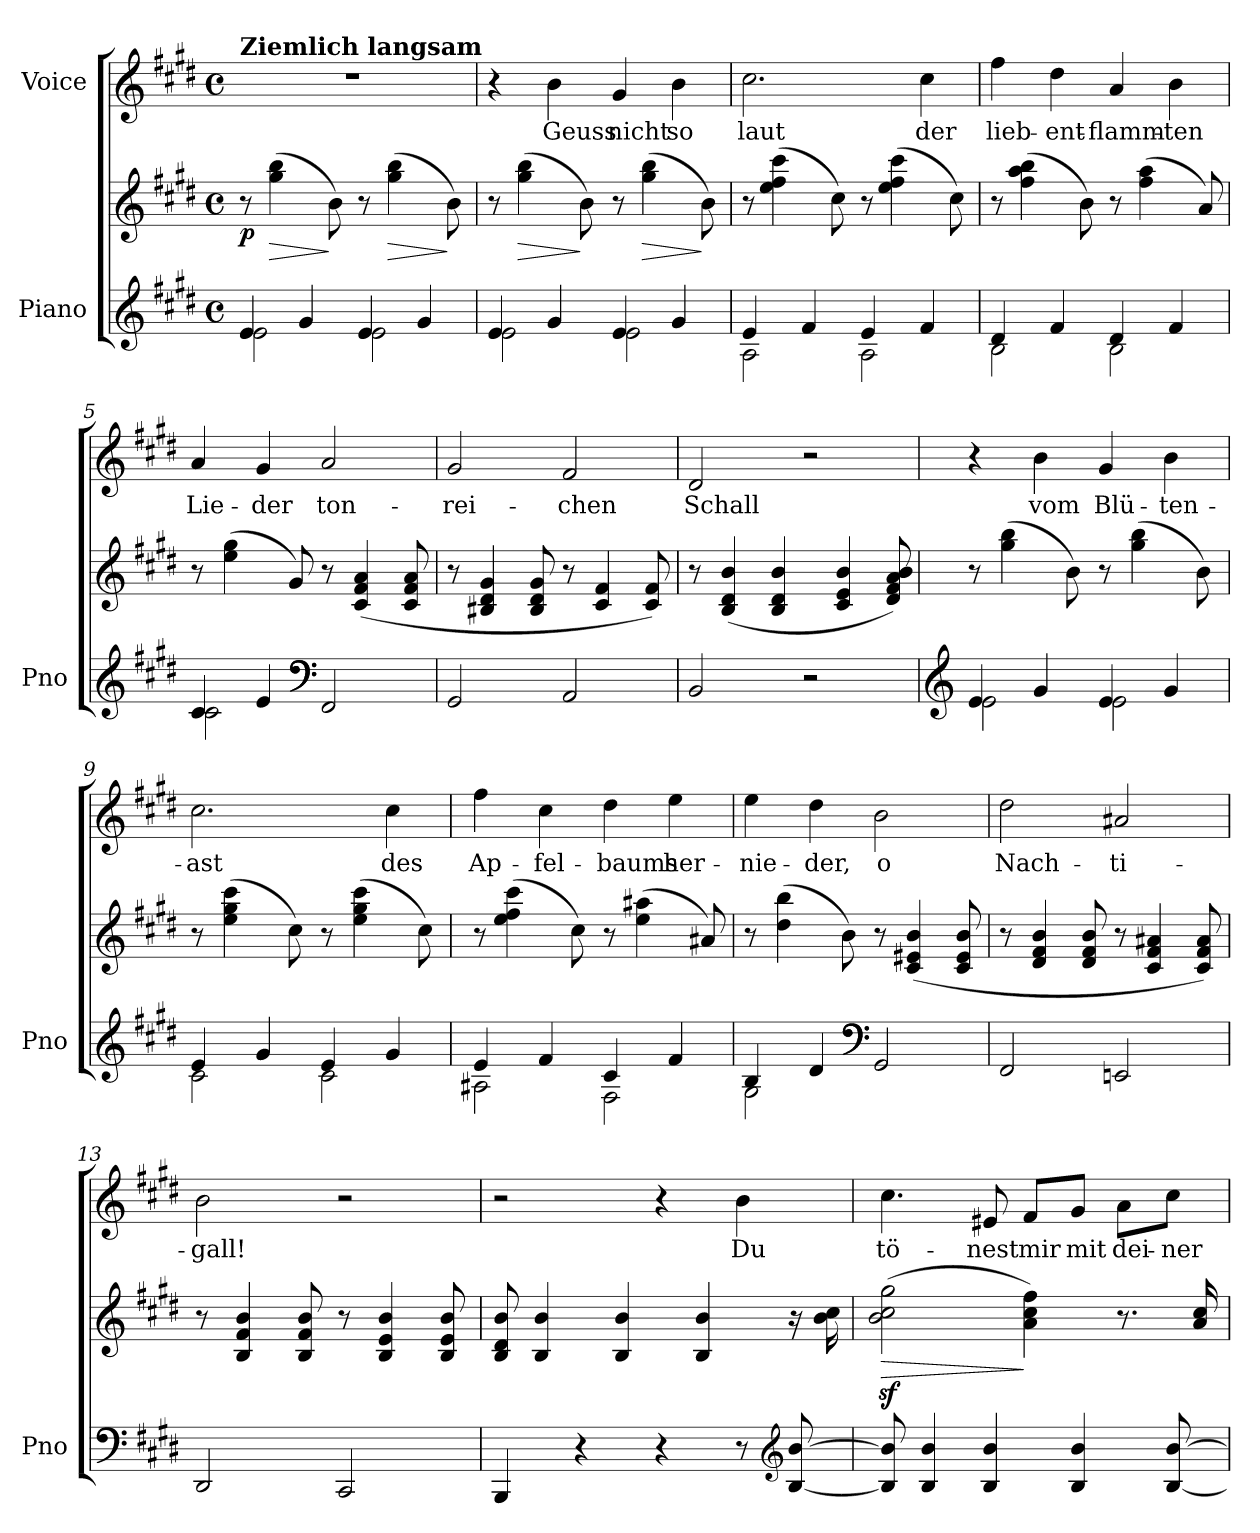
**kern	**kern	**dynam	**kern	**text
*part2	*part2	*part2	*part1	*part1
*staff3	*staff2	*staff2/3	*staff1	*staff1
*I"Piano	*	*	*I"Voice	*
*I'Pno	*	*	*	*
*clefG2	*clefG2	*	*clefG2	*
*k[f#c#g#d#]	*k[f#c#g#d#]	*	*k[f#c#g#d#]	*
*M4/4	*M4/4	*	*M4/4	*
*met(c)	*met(c)	*	*met(c)	*
=1	=1	=1	=1	=1
*^	*	*	*	*
!	!	!	!	!LO:TX:a:B:t=Ziemlich langsam	!
!	!	!	!LO:DY:b	!	!
4e/	2e\	8r	p	1r	.
!	!	!	!LO:HP:b	!	!
.	.	(4gg#\ 4bb\	>	.	.
4g#/	.	.	.	.	.
.	.	8b\)	]	.	.
4e/	2e\	8r	.	.	.
!	!	!	!LO:HP:b	!	!
.	.	(4gg#\ 4bb\	>	.	.
4g#/	.	.	.	.	.
.	.	8b\)	]	.	.
=2	=2	=2	=2	=2	=2
4e/	2e\	8r	.	4r	.
!	!	!	!LO:HP:b	!	!
.	.	(4gg#\ 4bb\	>	.	.
4g#/	.	.	.	4b\	Geuss
.	.	8b\)	]	.	.
4e/	2e\	8r	.	4g#/	nicht
!	!	!	!LO:HP:b	!	!
.	.	(4gg#\ 4bb\	>	.	.
4g#/	.	.	.	4b\	so
.	.	8b\)	]	.	.
=3	=3	=3	=3	=3	=3
4e/	2A\	8r	.	2.cc#\	laut
.	.	(4ee\ 4ff#\ 4ccc#\	.	.	.
4f#/	.	.	.	.	.
.	.	8cc#\)	.	.	.
4e/	2A\	8r	.	.	.
.	.	(4ee\ 4ff#\ 4ccc#\	.	.	.
4f#/	.	.	.	4cc#\	der
.	.	8cc#\)	.	.	.
=4	=4	=4	=4	=4	=4
4d#/	2B\	8r	.	4ff#\	lieb-
.	.	(4ff#\ 4aa\ 4bb\	.	.	.
4f#/	.	.	.	4dd#\	-ent-
.	.	8b\)	.	.	.
4d#/	2B\	8r	.	4a/	-flamm-
.	.	(4ff#\ 4aa\	.	.	.
4f#/	.	.	.	4b\	-ten
.	.	8a/)	.	.	.
=5	=5	=5	=5	=5	=5
4c#/	2c#\	8r	.	4a/	Lie-
.	.	(4ee\ 4gg#\	.	.	.
4e/	.	.	.	4g#/	-der
.	.	8g#/)	.	.	.
*clefF4	*	*	*	*	*
2FF#/	2ryy	8r	.	2a/	ton-
.	.	(4c#/ 4f#/ 4a/	.	.	.
.	.	8c#/ 8f#/ 8a/	.	.	.
*v	*v	*	*	*	*
=6	=6	=6	=6	=6
2GG#/	8r	.	2g#/	-rei-
.	4B#X/ 4d#/ 4g#/	.	.	.
.	8B#/ 8d#/ 8g#/	.	.	.
2AA/	8r	.	2f#/	-chen
.	4c#/ 4f#/	.	.	.
.	8c#/ 8f#/)	.	.	.
=7	=7	=7	=7	=7
2BB/	8r	.	2d#/	Schall
.	(4B/ 4d#/ 4b/	.	.	.
.	4B/ 4d#/ 4b/	.	.	.
2r	.	.	2r	.
.	4c#/ 4e/ 4b/	.	.	.
.	8d#/ 8f#/ 8a/ 8b/)	.	.	.
=8	=8	=8	=8	=8
*clefG2	*	*	*	*
*^	*	*	*	*
4e/	2e\	8r	.	4r	.
.	.	(4gg#\ 4bb\	.	.	.
4g#/	.	.	.	4b\	vom
.	.	8b\)	.	.	.
4e/	2e\	8r	.	4g#/	Blü-
.	.	(4gg#\ 4bb\	.	.	.
4g#/	.	.	.	4b\	-ten-
.	.	8b\)	.	.	.
=9	=9	=9	=9	=9	=9
4e/	2c#\	8r	.	2.cc#\	-ast
.	.	(4ee\ 4gg#\ 4ccc#\	.	.	.
4g#/	.	.	.	.	.
.	.	8cc#\)	.	.	.
4e/	2c#\	8r	.	.	.
.	.	(4ee\ 4gg#\ 4ccc#\	.	.	.
4g#/	.	.	.	4cc#\	des
.	.	8cc#\)	.	.	.
=10	=10	=10	=10	=10	=10
4e/	2A#X\	8r	.	4ff#\	Ap-
.	.	(4ee\ 4ff#\ 4ccc#\	.	.	.
4f#/	.	.	.	4cc#\	-fel-
.	.	8cc#\)	.	.	.
4c#/	2F#\	8r	.	4dd#\	-baums
.	.	(4ee\ 4aa#X\	.	.	.
4f#/	.	.	.	4ee\	her-
.	.	8a#X/)	.	.	.
=11	=11	=11	=11	=11	=11
4B/	2G#\	8r	.	4ee\	-nie-
.	.	(4dd#\ 4bb\	.	.	.
4d#/	.	.	.	4dd#\	-der,
.	.	8b\)	.	.	.
*clefF4	*	*	*	*	*
2GG#/	2ryy	8r	.	2b\	o
.	.	(4c#/ 4e#X/ 4b/	.	.	.
.	.	8c#/ 8e#/ 8b/	.	.	.
*v	*v	*	*	*	*
=12	=12	=12	=12	=12
2FF#/	8r	.	2dd#\	Nach-
.	4d#/ 4f#/ 4b/	.	.	.
.	8d#/ 8f#/ 8b/	.	.	.
2EEn/	8r	.	2a#X/	-ti-
.	4c#/ 4f#/ 4a#X/	.	.	.
.	8c#/ 8f#/ 8a#/)	.	.	.
=13	=13	=13	=13	=13
2DD#/	8r	.	2b\	-gall!
.	4B/ 4f#/ 4b/	.	.	.
.	8B/ 8f#/ 8b/	.	.	.
2CC#/	8r	.	2r	.
.	4B/ 4e/ 4b/	.	.	.
.	8B/ 8e/ 8b/	.	.	.
=14	=14	=14	=14	=14
4BBB/	8B/ 8d#/ 8b/	.	2r	.
.	4B/ 4b/	.	.	.
4r	.	.	.	.
.	4B/ 4b/	.	.	.
4r	.	.	4r	.
.	4B/ 4b/	.	.	.
8r	.	.	4b\	Du
*clefG2	*	*	*	*
[8B/ [8b/	16r	.	.	.
.	16b\ 16cc#\	.	.	.
=15	=15	=15	=15	=15
!	!	!LO:HP:b	!	!
8B/] 8b/]	(2b\z< 2cc#\z< 2gg#\z<	>	4.cc#\	tö-
4B/ 4b/	.	.	.	.
4B/ 4b/	.	.	8e#X/	-nest
.	4a\ 4cc#\ 4ff#\)	]	8f#/L	mir
4B/ 4b/	.	.	8g#/J	mit
.	8.r	.	8a\L	dei-
[8B/ [8b/	.	.	8cc#\J	-ner
.	16a/ 16cc#/	.	.	.
=	=	=	=	=
*-	*-	*-	*-	*-
